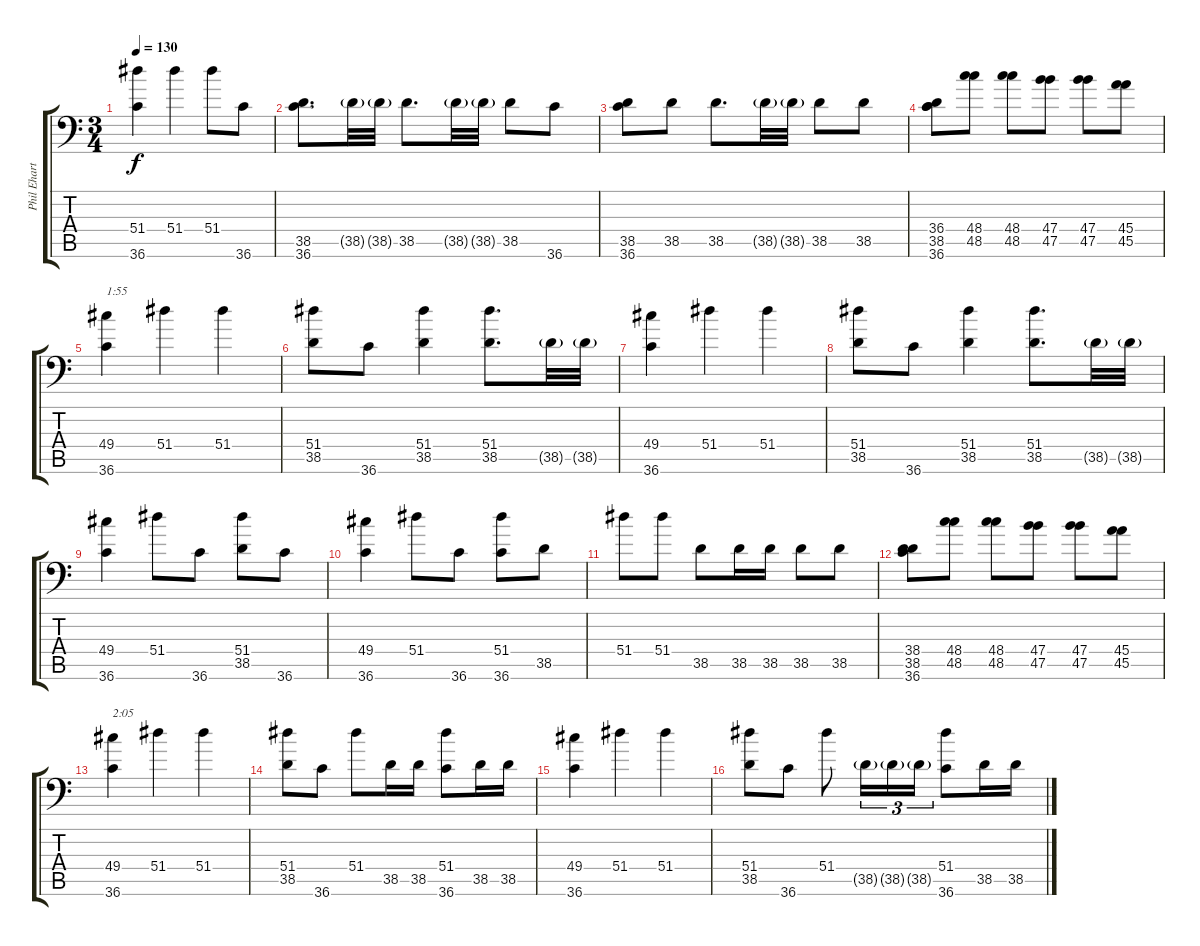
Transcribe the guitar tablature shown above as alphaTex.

\track ("Phil Ehart (Drums)" "Phil Ehart") {instrument acousticgrandpiano}
\staff {score tabs}
\tuning (C-1 C-1 C-1 C-1 C-1 C-1) {hide}
\ts (3 4)
\tempo 130
\clef f4
\ks c
(51.4 36.6).4{dy f} 51.4.4 51.4.8 36.6.8 |
(38.5 36.6).8{d} 38.5{g}.32 38.5{g}.32 38.5.8{d} 38.5{g}.32 38.5{g}.32 38.5.8 36.6.8 |
(38.5 36.6).8 38.5.8 38.5.8{d} 38.5{g}.32 38.5{g}.32 38.5.8 38.5.8 |
(36.4 38.5 36.6).8 (48.4 48.5).8 (48.4 48.5).8 (47.4 47.5).8 (47.4 47.5).8 (45.4 45.5).8 |
(49.4 36.6).4{txt "1:55"} 51.4.4 51.4.4 |
(51.4 38.5).8 36.6.8 (51.4 38.5).4 (51.4 38.5).8{d} 38.5{g}.32 38.5{g}.32 |
(49.4 36.6).4 51.4.4 51.4.4 |
(51.4 38.5).8 36.6.8 (51.4 38.5).4 (51.4 38.5).8{d} 38.5{g}.32 38.5{g}.32 |
(49.4 36.6).4 51.4.8 36.6.8 (51.4 38.5).8 36.6.8 |
(49.4 36.6).4 51.4.8 36.6.8 (51.4 36.6).8 38.5.8 |
51.4.8 51.4.8 38.5.8 38.5.16 38.5.16 38.5.8 38.5.8 |
(38.4 38.5 36.6).8 (48.4 48.5).8 (48.4 48.5).8 (47.4 47.5).8 (47.4 47.5).8 (45.4 45.5).8 |
(49.4 36.6).4{txt "2:05"} 51.4.4 51.4.4 |
(51.4 38.5).8 36.6.8 51.4.8 38.5.16 38.5.16 (51.4 36.6).8 38.5.16 38.5.16 |
(49.4 36.6).4 51.4.4 51.4.4 |
(51.4 38.5).8 36.6.8 51.4.8 38.5{g}.16{tu (3 2)} 38.5{g}.16{tu (3 2)} 38.5{g}.16{tu (3 2)} (51.4 36.6).8 38.5.16 38.5.16
